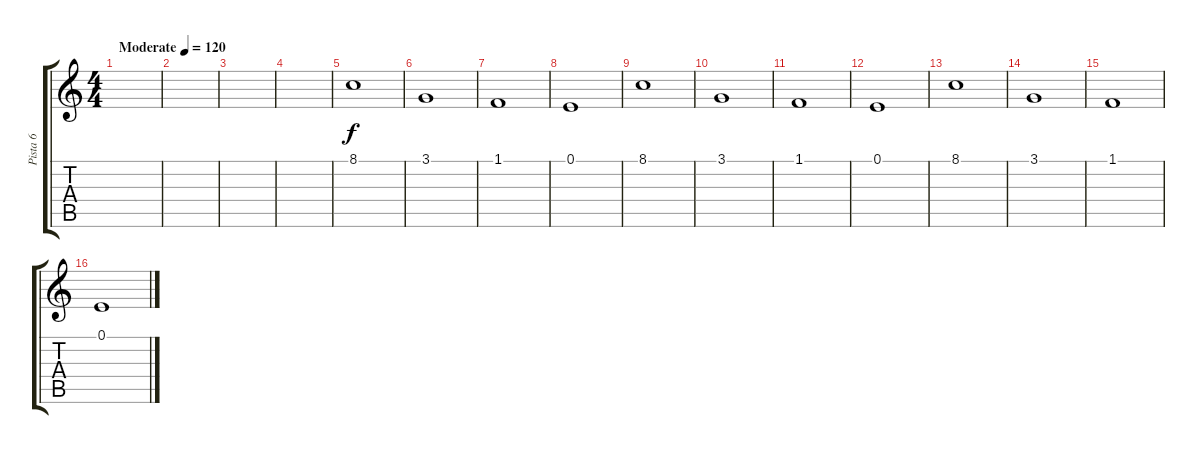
\track ("Pista 6" "Pista 6") {instrument pad1newage}
\staff {score tabs}
\tuning (E4 B3 G3 D3 A2 E2) {hide}
\ts (4 4)
\tempo (120 "Moderate")
\clef g2
\ks c
|
|
|
|
8.1.1 |
3.1.1 |
1.1.1 |
0.1.1 |
8.1.1 |
3.1.1 |
1.1.1 |
0.1.1 |
8.1.1 |
3.1.1 |
1.1.1 |
0.1.1
